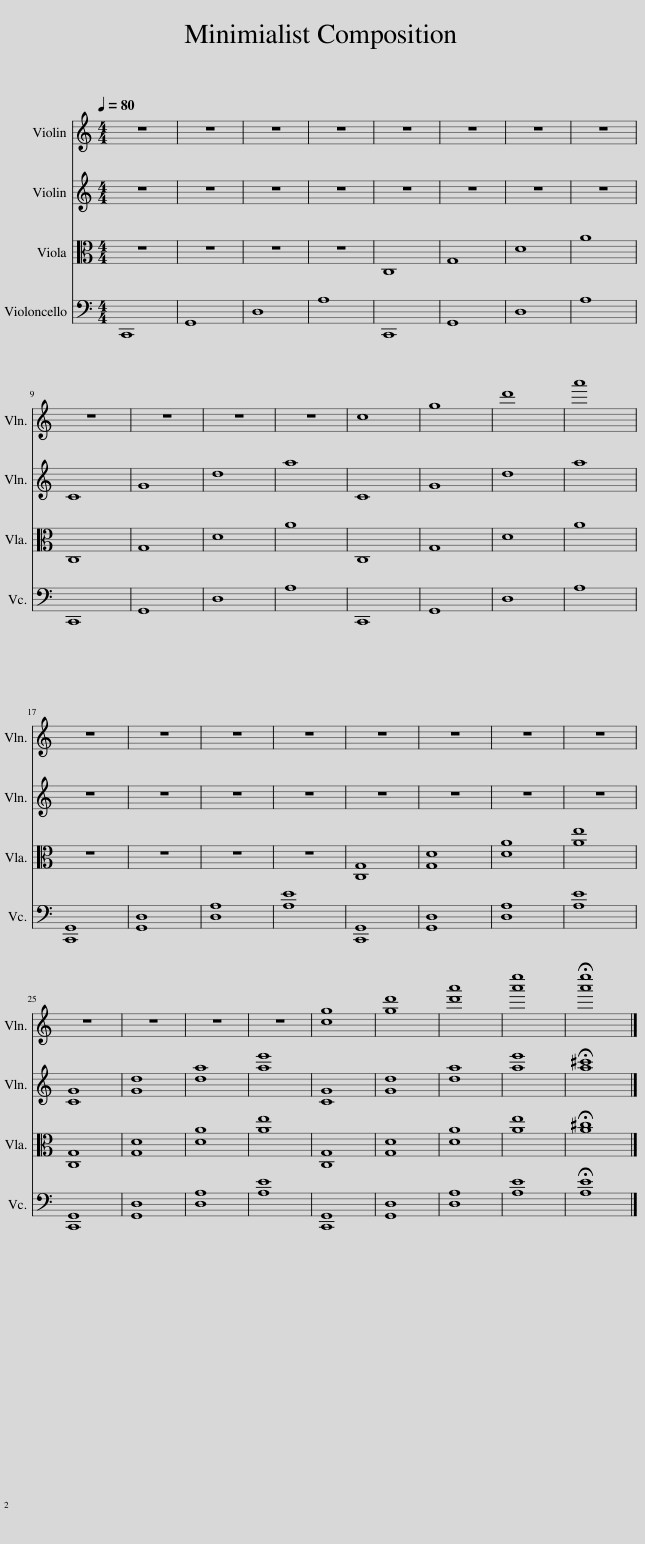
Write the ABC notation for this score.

X:1
%%score 1 2 3 4
L:1/8
Q:1/4=80
M:4/4
I:linebreak $
K:C
V:1 treble
V:2 treble
V:3 alto
V:4 bass
V:1
 z8 | z8 | z8 | z8 | z8 | %5
 z8 | z8 | z8 |$ z8 | z8 | %10
 z8 | z8 | c8 | g8 | d'8 | %15
 a'8 |$ z8 | z8 | z8 | z8 | %20
 z8 | z8 | z8 | z8 |$ z8 | %25
 z8 | z8 | z8 | [cg]8 | [gd']8 | %30
 [d'a']8 | [a'e'']8 | !fermata![a'e'']8 |] %33
V:2
 z8 | z8 | z8 | z8 | z8 | %5
 z8 | z8 | z8 |$ C8 | G8 | %10
 d8 | a8 | C8 | G8 | d8 | %15
 a8 |$ z8 | z8 | z8 | z8 | %20
 z8 | z8 | z8 | z8 |$ [CG]8 | %25
 [Gd]8 | [da]8 | [ae']8 | [CG]8 | [Gd]8 | %30
 [da]8 | [ae']8 | !fermata![a^c']8 |] %33
V:3
 z8 | z8 | z8 | z8 | C,8 | %5
 G,8 | D8 | A8 |$ C,8 | G,8 | %10
 D8 | A8 | C,8 | G,8 | D8 | %15
 A8 |$ z8 | z8 | z8 | z8 | %20
 [C,G,]8 | [G,D]8 | [DA]8 | [Ae]8 |$ [C,G,]8 | %25
 [G,D]8 | [DA]8 | [Ae]8 | [C,G,]8 | [G,D]8 | %30
 [DA]8 | [Ae]8 | !fermata![A^c]8 |] %33
V:4
 C,,8 | G,,8 | D,8 | A,8 | C,,8 | %5
 G,,8 | D,8 | A,8 |$ C,,8 | G,,8 | %10
 D,8 | A,8 | C,,8 | G,,8 | D,8 | %15
 A,8 |$ [C,,G,,]8 | [G,,D,]8 | [D,A,]8 | [A,E]8 | %20
 [C,,G,,]8 | [G,,D,]8 | [D,A,]8 | [A,E]8 |$ [C,,G,,]8 | %25
 [G,,D,]8 | [D,A,]8 | [A,E]8 | [C,,G,,]8 | [G,,D,]8 | %30
 [D,A,]8 | [A,E]8 | !fermata![A,E]8 |] %33
